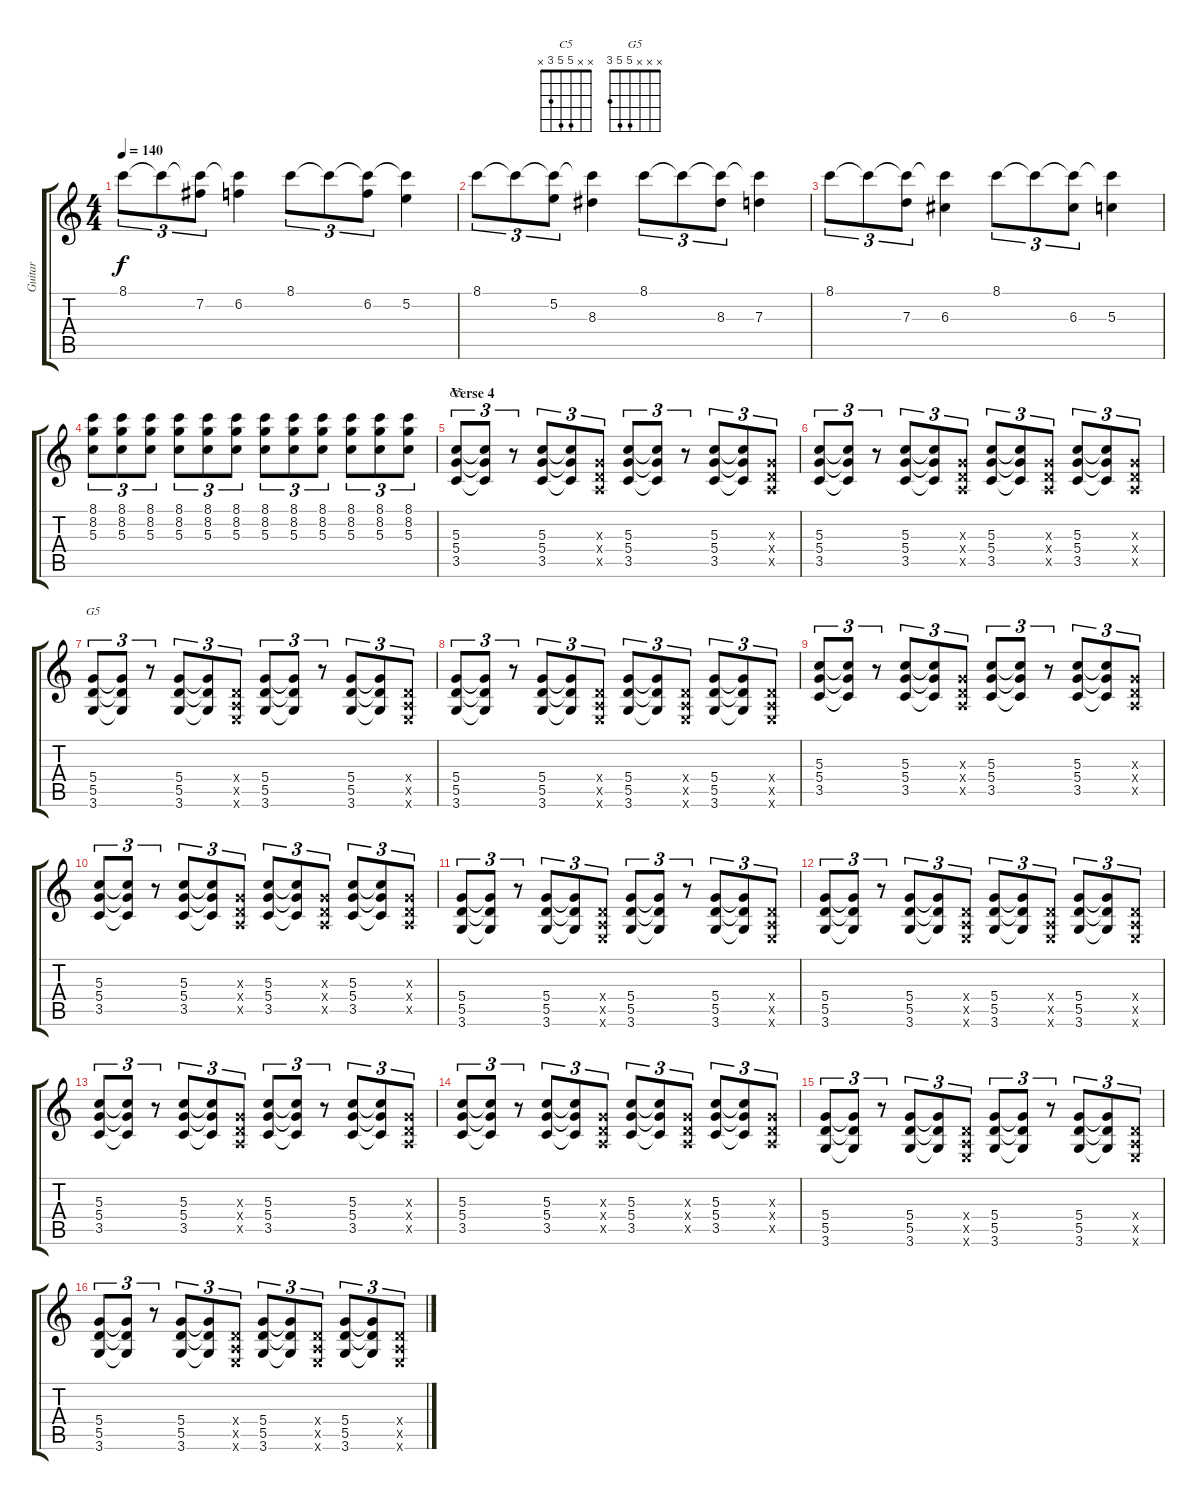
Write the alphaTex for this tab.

\track ("Guitar" "Guitar") {instrument acousticguitarsteel}
\staff {score tabs}
\tuning (E4 B3 G3 D3 A2 E2) {hide}
\chord ("C5" x x 5 5 3 x)
\chord ("G5" x x x 5 5 3)
\ts (4 4)
\tempo 140
\clef g2
\ks c
8.1.8{tu (3 2) dy f} 8.1{t}.8{tu (3 2)} (8.1{t} 7.2).8{tu (3 2)} (8.1{t} 6.2).4 8.1.8{tu (3 2)} 8.1{t}.8{tu (3 2)} (8.1{t} 6.2).8{tu (3 2)} (8.1{t} 5.2).4 |
8.1.8{tu (3 2)} 8.1{t}.8{tu (3 2)} (8.1{t} 5.2).8{tu (3 2)} (8.1{t} 8.3).4 8.1.8{tu (3 2)} 8.1{t}.8{tu (3 2)} (8.1{t} 8.3).8{tu (3 2)} (8.1{t} 7.3).4 |
8.1.8{tu (3 2)} 8.1{t}.8{tu (3 2)} (8.1{t} 7.3).8{tu (3 2)} (8.1{t} 6.3).4 8.1.8{tu (3 2)} 8.1{t}.8{tu (3 2)} (8.1{t} 6.3).8{tu (3 2)} (8.1{t} 5.3).4 |
(8.1 8.2 5.3).8{tu (3 2)} (8.1 8.2 5.3).8{tu (3 2)} (8.1 8.2 5.3).8{tu (3 2)} (8.1 8.2 5.3).8{tu (3 2)} (8.1 8.2 5.3).8{tu (3 2)} (8.1 8.2 5.3).8{tu (3 2)} (8.1 8.2 5.3).8{tu (3 2)} (8.1 8.2 5.3).8{tu (3 2)} (8.1 8.2 5.3).8{tu (3 2)} (8.1 8.2 5.3).8{tu (3 2)} (8.1 8.2 5.3).8{tu (3 2)} (8.1 8.2 5.3).8{tu (3 2)} |
\section ("" "Verse 4")
(5.3 5.4 3.5).8{tu (3 2) ch "C5" instrument distortionguitar} (5.3{t} 5.4{t} 3.5{t}).8{tu (3 2)} r.8{tu (3 2)} (5.3 5.4 3.5).8{tu (3 2)} (5.3{t} 5.4{t} 3.5{t}).8{tu (3 2)} (0.3{x} 0.4{x} 0.5{x}).8{tu (3 2)} (5.3 5.4 3.5).8{tu (3 2)} (5.3{t} 5.4{t} 3.5{t}).8{tu (3 2)} r.8{tu (3 2)} (5.3 5.4 3.5).8{tu (3 2)} (5.3{t} 5.4{t} 3.5{t}).8{tu (3 2)} (0.3{x} 0.4{x} 0.5{x}).8{tu (3 2)} |
(5.3 5.4 3.5).8{tu (3 2)} (5.3{t} 5.4{t} 3.5{t}).8{tu (3 2)} r.8{tu (3 2)} (5.3 5.4 3.5).8{tu (3 2)} (5.3{t} 5.4{t} 3.5{t}).8{tu (3 2)} (0.3{x} 0.4{x} 0.5{x}).8{tu (3 2)} (5.3 5.4 3.5).8{tu (3 2)} (5.3{t} 5.4{t} 3.5{t}).8{tu (3 2)} (0.3{x} 0.4{x} 0.5{x}).8{tu (3 2)} (5.3 5.4 3.5).8{tu (3 2)} (5.3{t} 5.4{t} 3.5{t}).8{tu (3 2)} (0.3{x} 0.4{x} 0.5{x}).8{tu (3 2)} |
(5.4 5.5 3.6).8{tu (3 2) ch "G5"} (5.4{t} 5.5{t} 3.6{t}).8{tu (3 2)} r.8{tu (3 2)} (5.4 5.5 3.6).8{tu (3 2)} (5.4{t} 5.5{t} 3.6{t}).8{tu (3 2)} (0.4{x} 0.5{x} 0.6{x}).8{tu (3 2)} (5.4 5.5 3.6).8{tu (3 2)} (5.4{t} 5.5{t} 3.6{t}).8{tu (3 2)} r.8{tu (3 2)} (5.4 5.5 3.6).8{tu (3 2)} (5.4{t} 5.5{t} 3.6{t}).8{tu (3 2)} (0.4{x} 0.5{x} 0.6{x}).8{tu (3 2)} |
(5.4 5.5 3.6).8{tu (3 2)} (5.4{t} 5.5{t} 3.6{t}).8{tu (3 2)} r.8{tu (3 2)} (5.4 5.5 3.6).8{tu (3 2)} (5.4{t} 5.5{t} 3.6{t}).8{tu (3 2)} (0.4{x} 0.5{x} 0.6{x}).8{tu (3 2)} (5.4 5.5 3.6).8{tu (3 2)} (5.4{t} 5.5{t} 3.6{t}).8{tu (3 2)} (0.4{x} 0.5{x} 0.6{x}).8{tu (3 2)} (5.4 5.5 3.6).8{tu (3 2)} (5.4{t} 5.5{t} 3.6{t}).8{tu (3 2)} (0.4{x} 0.5{x} 0.6{x}).8{tu (3 2)} |
(5.3 5.4 3.5).8{tu (3 2)} (5.3{t} 5.4{t} 3.5{t}).8{tu (3 2)} r.8{tu (3 2)} (5.3 5.4 3.5).8{tu (3 2)} (5.3{t} 5.4{t} 3.5{t}).8{tu (3 2)} (0.3{x} 0.4{x} 0.5{x}).8{tu (3 2)} (5.3 5.4 3.5).8{tu (3 2)} (5.3{t} 5.4{t} 3.5{t}).8{tu (3 2)} r.8{tu (3 2)} (5.3 5.4 3.5).8{tu (3 2)} (5.3{t} 5.4{t} 3.5{t}).8{tu (3 2)} (0.3{x} 0.4{x} 0.5{x}).8{tu (3 2)} |
(5.3 5.4 3.5).8{tu (3 2)} (5.3{t} 5.4{t} 3.5{t}).8{tu (3 2)} r.8{tu (3 2)} (5.3 5.4 3.5).8{tu (3 2)} (5.3{t} 5.4{t} 3.5{t}).8{tu (3 2)} (0.3{x} 0.4{x} 0.5{x}).8{tu (3 2)} (5.3 5.4 3.5).8{tu (3 2)} (5.3{t} 5.4{t} 3.5{t}).8{tu (3 2)} (0.3{x} 0.4{x} 0.5{x}).8{tu (3 2)} (5.3 5.4 3.5).8{tu (3 2)} (5.3{t} 5.4{t} 3.5{t}).8{tu (3 2)} (0.3{x} 0.4{x} 0.5{x}).8{tu (3 2)} |
(5.4 5.5 3.6).8{tu (3 2)} (5.4{t} 5.5{t} 3.6{t}).8{tu (3 2)} r.8{tu (3 2)} (5.4 5.5 3.6).8{tu (3 2)} (5.4{t} 5.5{t} 3.6{t}).8{tu (3 2)} (0.4{x} 0.5{x} 0.6{x}).8{tu (3 2)} (5.4 5.5 3.6).8{tu (3 2)} (5.4{t} 5.5{t} 3.6{t}).8{tu (3 2)} r.8{tu (3 2)} (5.4 5.5 3.6).8{tu (3 2)} (5.4{t} 5.5{t} 3.6{t}).8{tu (3 2)} (0.4{x} 0.5{x} 0.6{x}).8{tu (3 2)} |
(5.4 5.5 3.6).8{tu (3 2)} (5.4{t} 5.5{t} 3.6{t}).8{tu (3 2)} r.8{tu (3 2)} (5.4 5.5 3.6).8{tu (3 2)} (5.4{t} 5.5{t} 3.6{t}).8{tu (3 2)} (0.4{x} 0.5{x} 0.6{x}).8{tu (3 2)} (5.4 5.5 3.6).8{tu (3 2)} (5.4{t} 5.5{t} 3.6{t}).8{tu (3 2)} (0.4{x} 0.5{x} 0.6{x}).8{tu (3 2)} (5.4 5.5 3.6).8{tu (3 2)} (5.4{t} 5.5{t} 3.6{t}).8{tu (3 2)} (0.4{x} 0.5{x} 0.6{x}).8{tu (3 2)} |
(5.3 5.4 3.5).8{tu (3 2)} (5.3{t} 5.4{t} 3.5{t}).8{tu (3 2)} r.8{tu (3 2)} (5.3 5.4 3.5).8{tu (3 2)} (5.3{t} 5.4{t} 3.5{t}).8{tu (3 2)} (0.3{x} 0.4{x} 0.5{x}).8{tu (3 2)} (5.3 5.4 3.5).8{tu (3 2)} (5.3{t} 5.4{t} 3.5{t}).8{tu (3 2)} r.8{tu (3 2)} (5.3 5.4 3.5).8{tu (3 2)} (5.3{t} 5.4{t} 3.5{t}).8{tu (3 2)} (0.3{x} 0.4{x} 0.5{x}).8{tu (3 2)} |
(5.3 5.4 3.5).8{tu (3 2)} (5.3{t} 5.4{t} 3.5{t}).8{tu (3 2)} r.8{tu (3 2)} (5.3 5.4 3.5).8{tu (3 2)} (5.3{t} 5.4{t} 3.5{t}).8{tu (3 2)} (0.3{x} 0.4{x} 0.5{x}).8{tu (3 2)} (5.3 5.4 3.5).8{tu (3 2)} (5.3{t} 5.4{t} 3.5{t}).8{tu (3 2)} (0.3{x} 0.4{x} 0.5{x}).8{tu (3 2)} (5.3 5.4 3.5).8{tu (3 2)} (5.3{t} 5.4{t} 3.5{t}).8{tu (3 2)} (0.3{x} 0.4{x} 0.5{x}).8{tu (3 2)} |
(5.4 5.5 3.6).8{tu (3 2)} (5.4{t} 5.5{t} 3.6{t}).8{tu (3 2)} r.8{tu (3 2)} (5.4 5.5 3.6).8{tu (3 2)} (5.4{t} 5.5{t} 3.6{t}).8{tu (3 2)} (0.4{x} 0.5{x} 0.6{x}).8{tu (3 2)} (5.4 5.5 3.6).8{tu (3 2)} (5.4{t} 5.5{t} 3.6{t}).8{tu (3 2)} r.8{tu (3 2)} (5.4 5.5 3.6).8{tu (3 2)} (5.4{t} 5.5{t} 3.6{t}).8{tu (3 2)} (0.4{x} 0.5{x} 0.6{x}).8{tu (3 2)} |
(5.4 5.5 3.6).8{tu (3 2)} (5.4{t} 5.5{t} 3.6{t}).8{tu (3 2)} r.8{tu (3 2)} (5.4 5.5 3.6).8{tu (3 2)} (5.4{t} 5.5{t} 3.6{t}).8{tu (3 2)} (0.4{x} 0.5{x} 0.6{x}).8{tu (3 2)} (5.4 5.5 3.6).8{tu (3 2)} (5.4{t} 5.5{t} 3.6{t}).8{tu (3 2)} (0.4{x} 0.5{x} 0.6{x}).8{tu (3 2)} (5.4 5.5 3.6).8{tu (3 2)} (5.4{t} 5.5{t} 3.6{t}).8{tu (3 2)} (0.4{x} 0.5{x} 0.6{x}).8{tu (3 2)}
